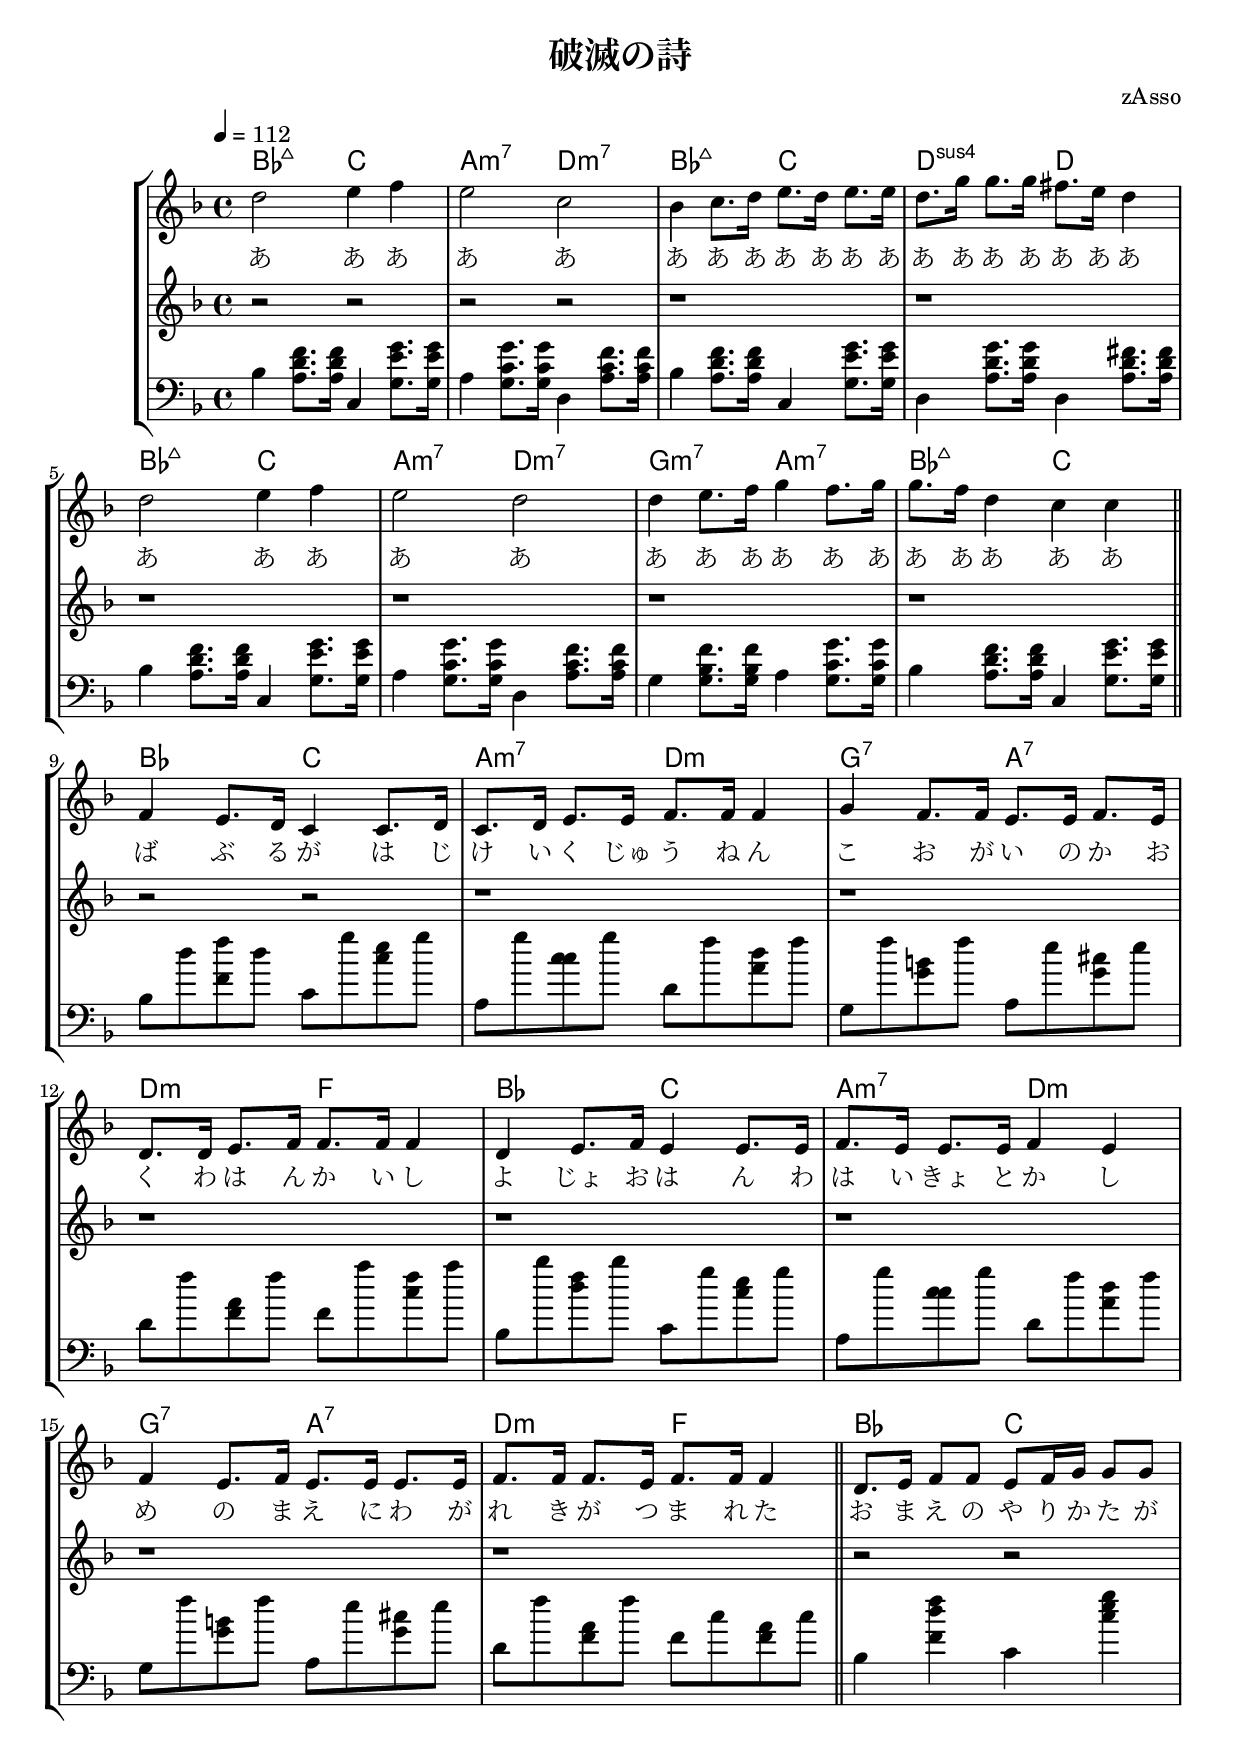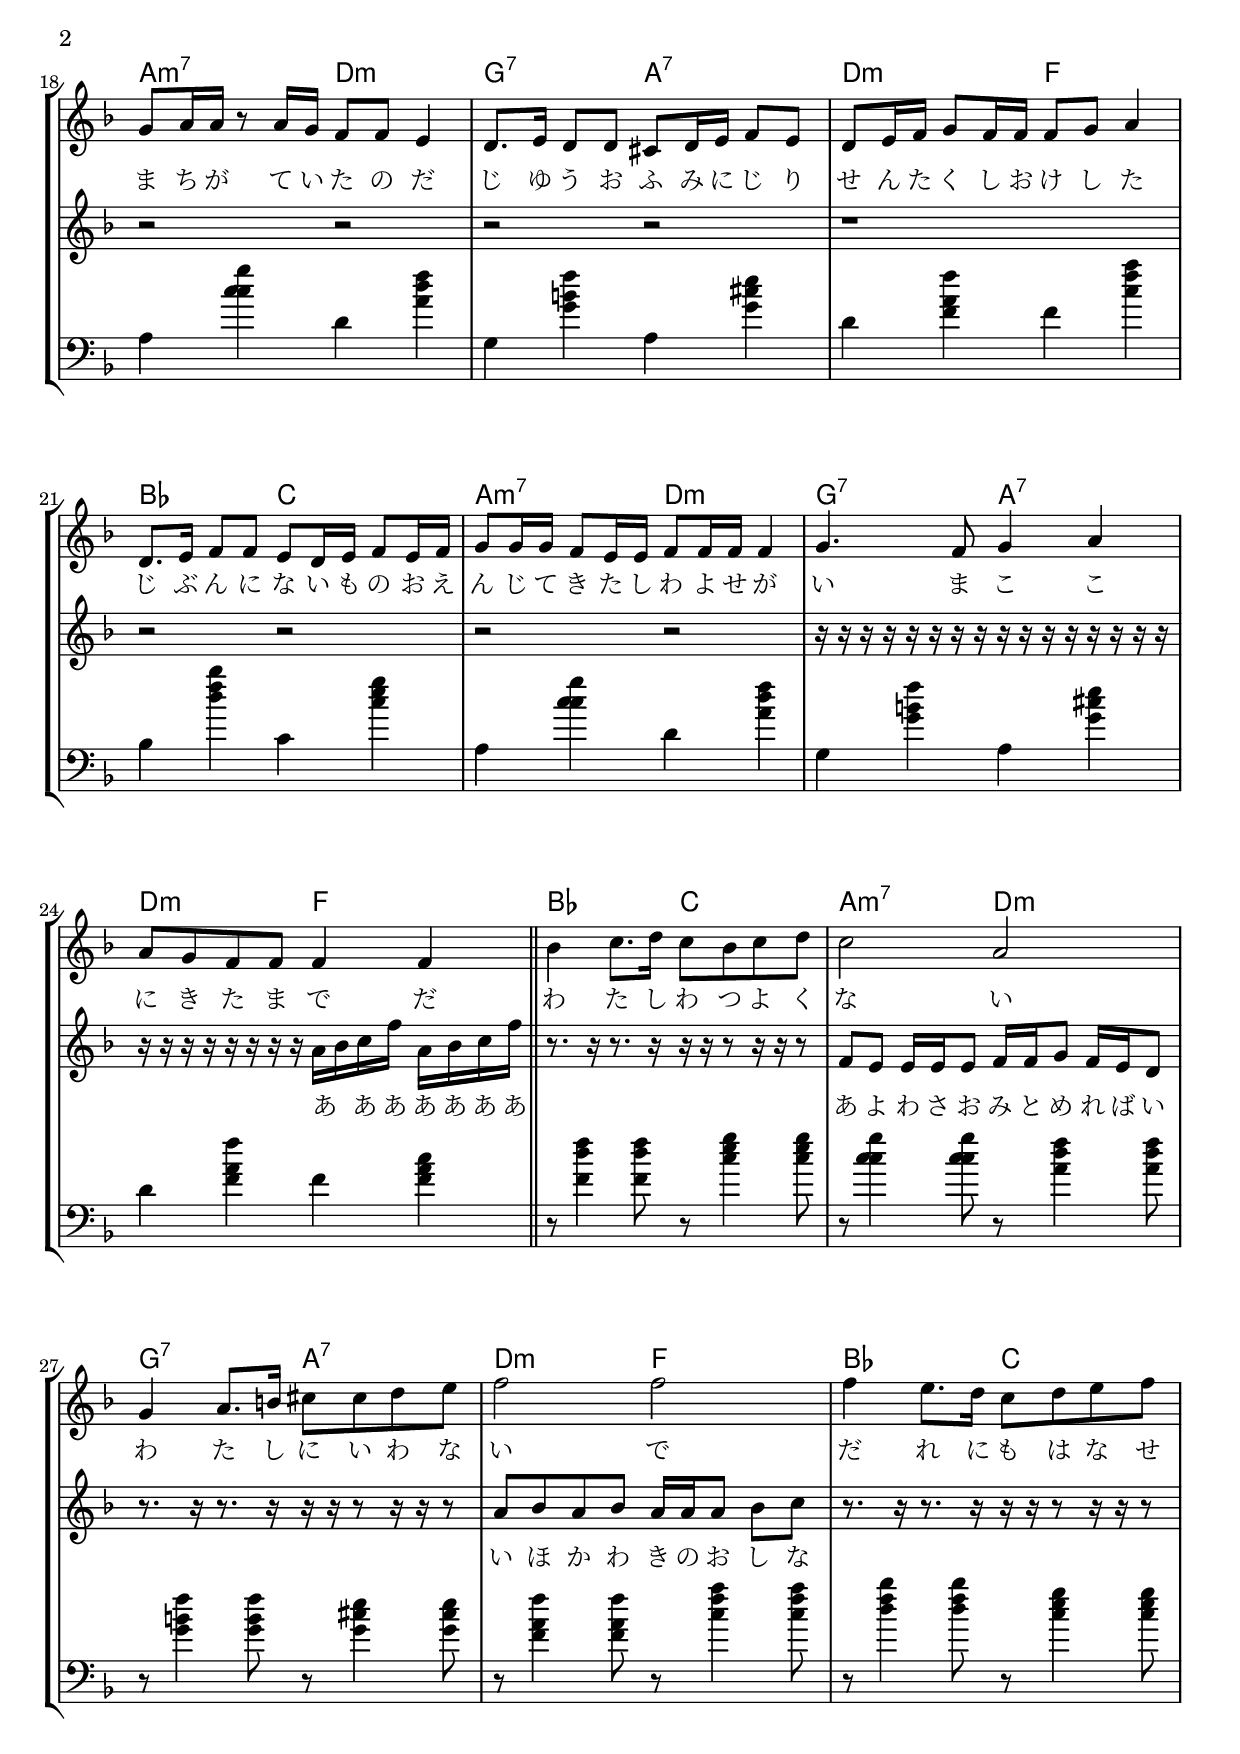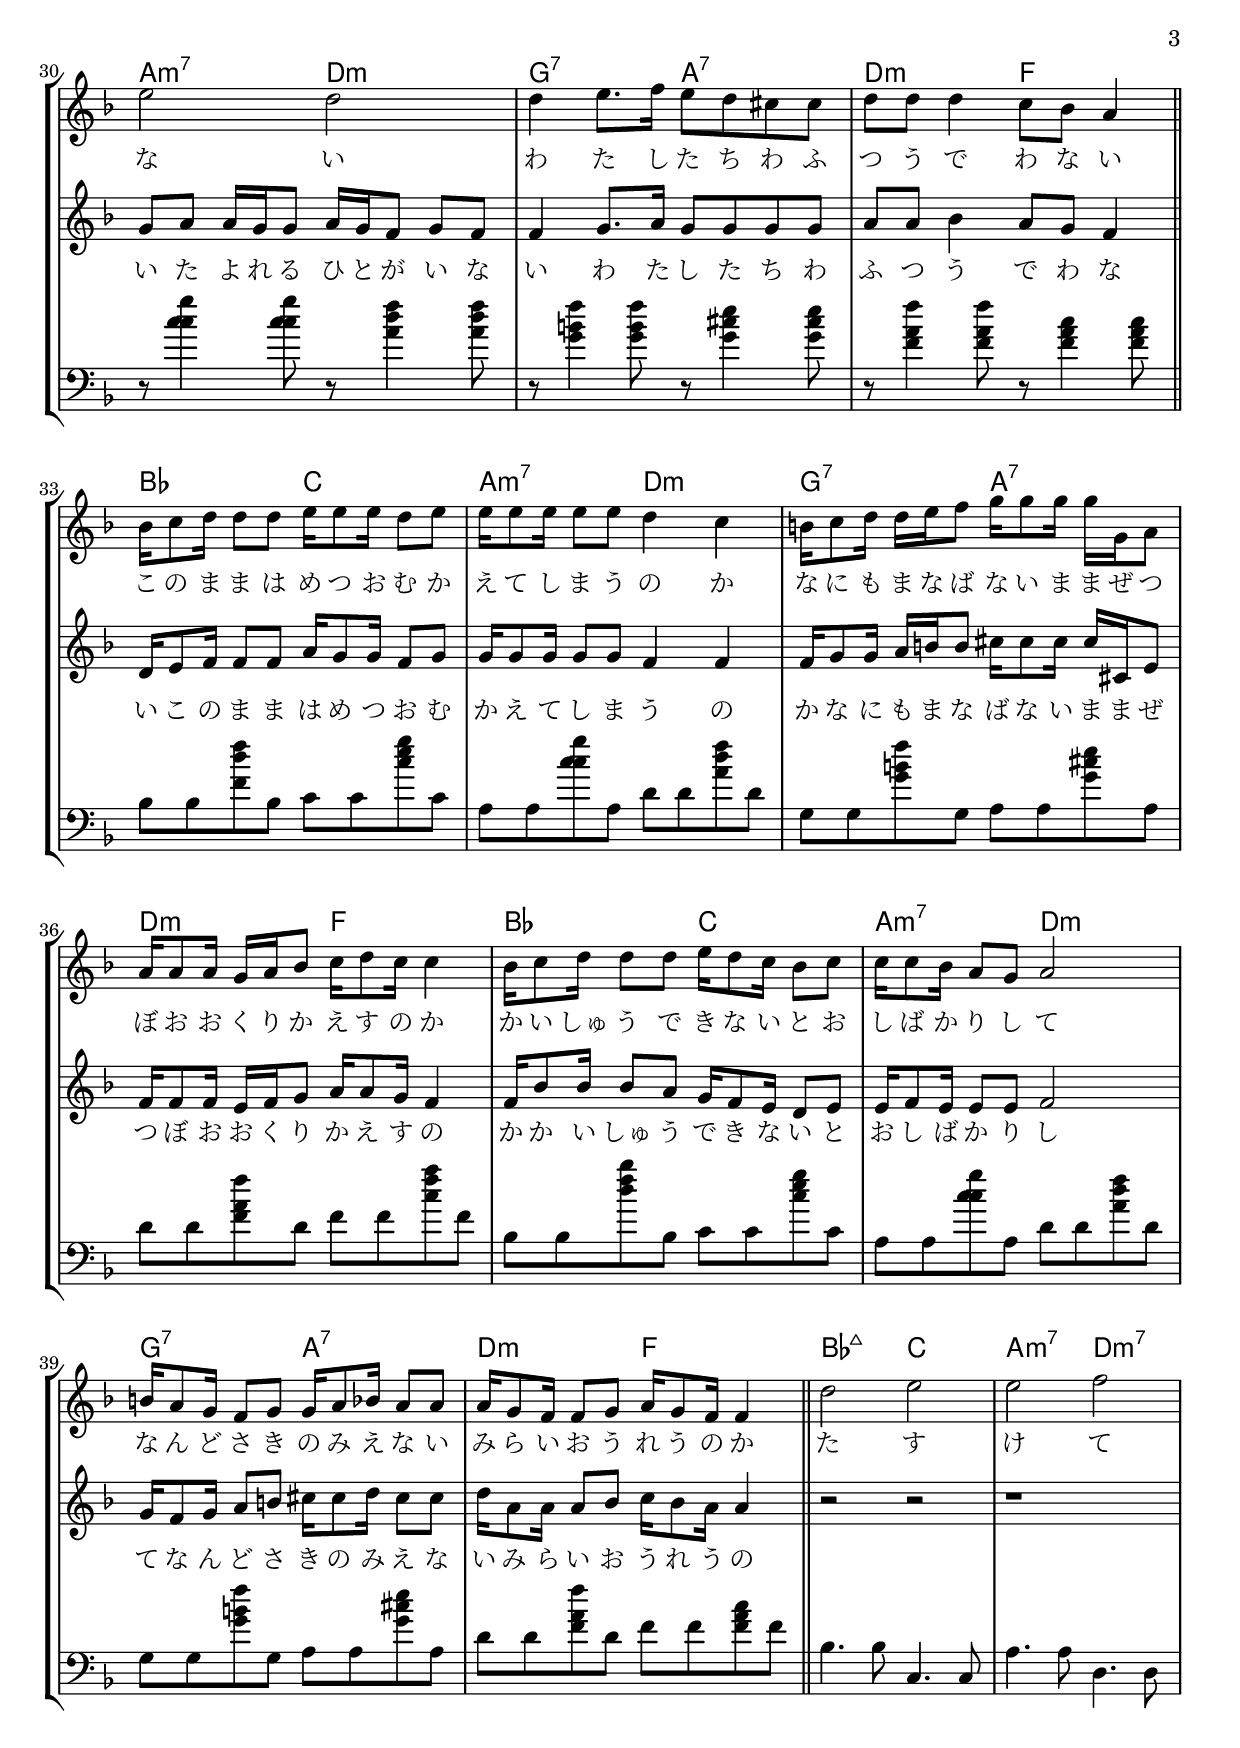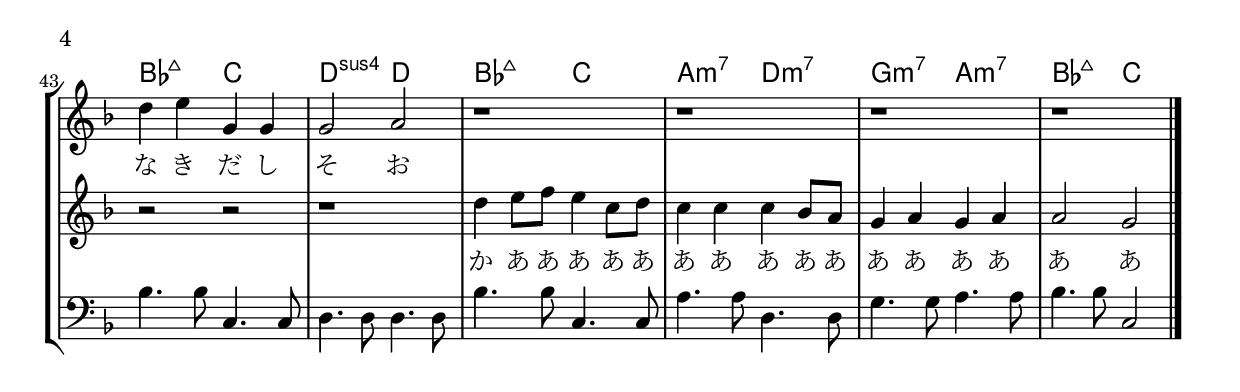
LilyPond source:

\version "2.12.1"

\header {
	title = \markup {破滅の詩}
	composer = \markup \center-column {zAsso}
}

harmony = \chordmode {
	bes2:maj7 c a:min7 d:min7 bes:maj7 c d:sus4 d bes:maj7 c a:min7 d:min7 g:min7 a:min7 bes:maj7 c 

	bes c a:min7 d:m g:7 a:7 d:m f bes c a:min7 d:m g:7 a:7 d:m f 

	bes c a:min7 d:m g:7 a:7 d:m f bes c a:min7 d:m g:7 a:7 d:m f 

	bes c a:min7 d:m g:7 a:7 d:m f bes c a:min7 d:m g:7 a:7 d:m f 

	bes c a:min7 d:m g:7 a:7 d:m f bes c a:min7 d:m g:7 a:7 d:m f 

	bes:maj7 c a:min7 d:min7 bes:maj7 c d:sus4 d bes:maj7 c a:min7 d:min7 g:min7 a:min7 bes:maj7 c 
}

melody = {
	\set Staff.midiInstrument = #"Oboe"
		\key f \major
	\tempo 4 = 112
d''2  e''4  f''4 
	e''2  c''2 
	bes'4  c''8.  d''16  e''8.  d''16  e''8.  e''16 
	d''8.  g''16  g''8.  g''16  fis''8.  e''16  d''4 
	d''2  e''4  f''4 
	e''2  d''2 
	d''4  e''8.  f''16  g''4  f''8.  g''16 
	g''8.  f''16  d''4  c''4  c''4
	\set Staff.midiInstrument = #"mmi0.42"
	f'4  e'8.  d'16  c'4  c'8.  d'16 
	c'8.  d'16  e'8.  e'16  f'8.  f'16  f'4 
	g'4  f'8.  f'16  e'8.  e'16  f'8.  e'16 
	d'8.  d'16  e'8.  f'16  f'8.  f'16  f'4 
	d'4  e'8.  f'16  e'4  e'8.  e'16 
	f'8.  e'16  e'8.  e'16  f'4  e'4 
	f'4  e'8.  f'16  e'8.  e'16  e'8.  e'16 
	f'8.  f'16  f'8.  e'16  f'8.  f'16  f'4
	\set Staff.midiInstrument = #"fss0.35"
	d'8.  e'16  f'8  f'8  e'8  f'16  g'16  g'8  g'8 
	g'8  a'16  a'16  r8  a'16  g'16  f'8  f'8  e'4 
	d'8.  e'16  d'8  d'8  cis'8  d'16  e'16  f'8  e'8 
	d'8  e'16  f'16  g'8  f'16  f'16  f'8  g'8  a'4 
	d'8.  e'16  f'8  f'8  e'8  d'16  e'16  f'8  e'16  f'16 
	g'8  g'16  g'16  f'8  e'16  e'16  f'8  f'16  f'16  f'4 
	g'4.  f'8  g'4  a'4 
	a'8  g'8  f'8  f'8  f'4  f'4
	\set Staff.midiInstrument = #"mmi0.42"
	bes'4  c''8.  d''16  c''8  bes'8  c''8  d''8 
	c''2  a'2 
	g'4  a'8.  b'16  cis''8  cis''8  d''8  e''8 
	f''2  f''2 
	f''4  e''8.  d''16  c''8  d''8  e''8  f''8 
	e''2  d''2 
	d''4  e''8.  f''16  e''8  d''8  cis''8  cis''8 
	d''8  d''8  d''4  c''8  bes'8  a'4
	\set Staff.midiInstrument = #"mmi0.42"
	bes'16  c''8  d''16  d''8  d''8  e''16  e''8  e''16  d''8  e''8 
	e''16  e''8  e''16  e''8  e''8  d''4  c''4 
	b'16  c''8  d''16  d''16  e''16  f''8  g''16  g''8  g''16  g''16  g'16  a'8 
	a'16  a'8  a'16  g'16  a'16  bes'8  c''16  d''8  c''16  c''4 
	bes'16  c''8  d''16  d''8  d''8  e''16  d''8  c''16  bes'8  c''8 
	c''16  c''8  bes'16  a'8  g'8  a'2 
	b'16  a'8  g'16  f'8  g'8  g'16  a'8  bes'16  a'8  a'8 
	a'16  g'8  f'16  f'8  g'8  a'16  g'8  f'16  f'4
	\set Staff.midiInstrument = #"fss0.29"
	d''2  e''2 
	e''2  f''2 
	d''4  e''4  g'4  g'4 
	g'2  a'2
	r1 r1 r1 r1 	\bar "|."
}

words = \lyricmode {
	あ  あ  あ  あ  あ  あ  あ  あ  あ  あ  あ  あ  あ  あ  あ  あ  あ  あ  あ  あ  あ  あ  あ  あ  あ  あ  あ  あ  あ  あ  あ  あ  あ  あ  あ  
	ば  ぶ  る  が  は  じ  け  い  く  じゅ  う  ね  ん  こ  お  が  い  の  か  お  く  わ  は  ん  か  い  し  よ  じょ  お  は  ん  わ  は  い  きょ  と  か  し  め  の  ま  え  に  わ  が  れ  き  が  つ  ま  れ  た  
	お  ま  え  の  や  り  か  た  が  ま  ち  が  て  い  た  の  だ  じ  ゆ  う  お  ふ  み  に  じ  り  せ  ん  た  く  し  お  け  し  た  じ  ぶ  ん  に  な  い  も  の  お  え  ん  じ  て  き  た  し  わ  よ  せ  が  い  ま  こ  こ  に  き  た  ま  で  だ  
	わ  た  し  わ  つ  よ  く  な  い  わ  た  し  に  い  わ  な  い  で  だ  れ  に  も  は  な  せ  な  い  わ  た  し  た  ち  わ  ふ  つ  う  で  わ  な  い  
	こ  の  ま  ま  は  め  つ  お  む  か  え  て  し  ま  う  の  か  な  に  も  ま  な  ば  な  い  ま  ま  ぜ  つ  ぼ  お  お  く  り  か  え  す  の  か  か  い  しゅ  う  で  き  な  い  と  お  し  ば  か  り  し  て  な  ん  ど  さ  き  の  み  え  な  い  み  ら  い  お  う  れ  う  の  か  
	た  す  け  て  な  き  だ  し  そ  お  
}

secondmelody = {
	\set Staff.midiInstrument = #"Oboe"
		\key f \major
	\tempo 4 = 112
r2  r2~ 
	r2  r2
	r1 r1 r1 r1 r1 r1 	\set Staff.midiInstrument = #"mmi0.42"
	r2  r2 
	r1
	r1 r1 r1 r1 r1 r1 	\set Staff.midiInstrument = #"Acoustic Guitar (nylon)"
	r2  r2~ 
	r2  r2 
	r2  r2~ 
	r1 
	 r2  r2 
	r2  r2 
	r16  r16  r16  r16  r16  r16  r16  r16  r16  r16  r16  r16  r16  r16  r16  r16 
	r16  r16  r16  r16  r16  r16  r16  r16  a'16  bes'16  c''16  f''16  a'16  bes'16  c''16  f''16
	\set Staff.midiInstrument = #"fss0.35"
	r8.  r16  r8.  r16  r16  r16  r8  r16  r16  r8 
	f'8  e'8  e'16  e'16  e'8  f'16  f'16  g'8  f'16  e'16  d'8 
	r8.  r16  r8.  r16  r16  r16  r8  r16  r16  r8 
	a'8  bes'8  a'8  bes'8  a'16  a'16  a'8  bes'8  c''8 
	r8.  r16  r8.  r16  r16  r16  r8  r16  r16  r8 
	g'8  a'8  a'16  g'16  g'8  a'16  g'16  f'8  g'8  f'8 
	f'4  g'8.  a'16  g'8  g'8  g'8  g'8 
	a'8  a'8  bes'4  a'8  g'8  f'4
	\set Staff.midiInstrument = #"fss0.35"
	d'16  e'8  f'16  f'8  f'8  a'16  g'8  g'16  f'8  g'8 
	g'16  g'8  g'16  g'8  g'8  f'4  f'4 
	f'16  g'8  g'16  a'16  b'16  b'8  cis''16  cis''8  cis''16  cis''16  cis'16  e'8 
	f'16  f'8  f'16  e'16  f'16  g'8  a'16  a'8  g'16  f'4 
	f'16  bes'8  bes'16  bes'8  a'8  g'16  f'8  e'16  d'8  e'8 
	e'16  f'8  e'16  e'8  e'8  f'2 
	g'16  f'8  g'16  a'8  b'8  cis''16  cis''8  d''16  cis''8  cis''8 
	d''16  a'8  a'16  a'8  bes'8  c''16  bes'8  a'16  a'4
	\set Staff.midiInstrument = #"Music box"
	r2  r2 
	r1 
	r2  r2 
	r1 
	d''4  e''8  f''8  e''4  c''8  d''8 
	c''4  c''4  c''4  bes'8  a'8 
	g'4  a'4  g'4  a'4 
	a'2  g'2
	\bar "|."
}

secondwords = \lyricmode {
	
	
	あ  あ  あ  あ  あ  あ  あ  あ  
	よ  わ  さ  お  み  と  め  れ  ば  い  い  ほ  か  わ  き  の  お  し  な  い  た  よ  れ  る  ひ  と  が  い  な  い  わ  た  し  た  ち  わ  ふ  つ  う  で  わ  な  い  
	こ  の  ま  ま  は  め  つ  お  む  か  え  て  し  ま  う  の  か  な  に  も  ま  な  ば  な  い  ま  ま  ぜ  つ  ぼ  お  お  く  り  か  え  す  の  か  か  い  しゅ  う  で  き  な  い  と  お  し  ば  か  り  し  て  な  ん  ど  さ  き  の  み  え  な  い  み  ら  い  お  う  れ  う  の  か  
	あ  あ  あ  あ  あ  あ  あ  あ  あ  あ  あ  あ  あ  あ  あ  あ  あ  
}

tempochange = {
	\tempo 4 = 112
	r1 | r1 | r1 | r1 | r1 | r1 | r1 | r1 \bar "||"
	\tempo 4 = 112
	r1 | r1 | r1 | r1 | r1 | r1 | r1 | r1 \bar "||"
	\tempo 4 = 112
	r1 | r1 | r1 | r1 | r1 | r1 | r1 | r1 \bar "||"
	\tempo 4 = 112
	r1 | r1 | r1 | r1 | r1 | r1 | r1 | r1 \bar "||"
	\tempo 4 = 112
	r1 | r1 | r1 | r1 | r1 | r1 | r1 | r1 \bar "||"
	\tempo 4 = 112
	r1 | r1 | r1 | r1 | r1 | r1 | r1 | r1 \bar "|."
}

mainacc = {
	\clef bass
	\set Staff.midiInstrument = #"Lead 1 (square)"
	\key f \major
	\tempo 4 = 112
	bes4 <a d' f'>8. <a d' f'>16
	c4 <g e' g'>8. <g e' g'>16
	a4 <g c' g'>8. <g c' g'>16
	d4 <a c' f'>8. <a c' f'>16
	bes4 <a d' f'>8. <a d' f'>16
	c4 <g e' g'>8. <g e' g'>16
	d4 <a d' g'>8. <a d' g'>16
	d4 <a d' fis'>8. <a d' fis'>16
	bes4 <a d' f'>8. <a d' f'>16
	c4 <g e' g'>8. <g e' g'>16
	a4 <g c' g'>8. <g c' g'>16
	d4 <a c' f'>8. <a c' f'>16
	g4 <g bes f'>8. <g bes f'>16
	a4 <g c' g'>8. <g c' g'>16
	bes4 <a d' f'>8. <a d' f'>16
	c4 <g e' g'>8. <g e' g'>16
	\bar "||"

	\set Staff.midiInstrument = #"Lead 1 (square)"
	bes8 d'' <f' f''> d''
	c'8 g'' <c'' e''> g''
	a8 g'' <c'' c''> g''
	d'8 f'' <a' d''> f''
	g8 f'' <g' b'> f''
	a8 e'' <g' cis''> e''
	d'8 f'' <f' a'> f''
	f'8 a'' <c'' f''> a''
	bes8 bes'' <d'' f''> bes''
	c'8 g'' <c'' e''> g''
	a8 g'' <c'' c''> g''
	d'8 f'' <a' d''> f''
	g8 f'' <g' b'> f''
	a8 e'' <g' cis''> e''
	d'8 f'' <f' a'> f''
	f'8 c'' <f' a'> c''
	\bar "||"

	\set Staff.midiInstrument = #"Lead 1 (square)"
	bes4 <f' f'' d''>4
	c'4 <c'' e'' g''>4
	a4 <c'' c'' g''>4
	d'4 <a' d'' f''>4
	g4 <g' b' f''>4
	a4 <g' cis'' e''>4
	d'4 <f' a' f''>4
	f'4 <c'' f'' a''>4
	bes4 <d'' f'' bes''>4
	c'4 <c'' e'' g''>4
	a4 <c'' c'' g''>4
	d'4 <a' d'' f''>4
	g4 <g' b' f''>4
	a4 <g' cis'' e''>4
	d'4 <f' a' f''>4
	f'4 <f' a' c''>4
	\bar "||"

	\set Staff.midiInstrument = #"Lead 1 (square)"
	r8 <f' f'' d''>4 <f' f'' d''>8
	r8 <c'' e'' g''>4 <c'' e'' g''>8
	r8 <c'' c'' g''>4 <c'' c'' g''>8
	r8 <a' d'' f''>4 <a' d'' f''>8
	r8 <g' b' f''>4 <g' b' f''>8
	r8 <g' cis'' e''>4 <g' cis'' e''>8
	r8 <f' a' f''>4 <f' a' f''>8
	r8 <c'' f'' a''>4 <c'' f'' a''>8
	r8 <d'' f'' bes''>4 <d'' f'' bes''>8
	r8 <c'' e'' g''>4 <c'' e'' g''>8
	r8 <c'' c'' g''>4 <c'' c'' g''>8
	r8 <a' d'' f''>4 <a' d'' f''>8
	r8 <g' b' f''>4 <g' b' f''>8
	r8 <g' cis'' e''>4 <g' cis'' e''>8
	r8 <f' a' f''>4 <f' a' f''>8
	r8 <f' a' c''>4 <f' a' c''>8
	\bar "||"

	\set Staff.midiInstrument = #"Lead 1 (square)"
	bes8 bes8 <f' f'' d''>8 bes8
	c'8 c'8 <c'' e'' g''>8 c'8
	a8 a8 <c'' c'' g''>8 a8
	d'8 d'8 <a' d'' f''>8 d'8
	g8 g8 <g' b' f''>8 g8
	a8 a8 <g' cis'' e''>8 a8
	d'8 d'8 <f' a' f''>8 d'8
	f'8 f'8 <c'' f'' a''>8 f'8
	bes8 bes8 <d'' f'' bes''>8 bes8
	c'8 c'8 <c'' e'' g''>8 c'8
	a8 a8 <c'' c'' g''>8 a8
	d'8 d'8 <a' d'' f''>8 d'8
	g8 g8 <g' b' f''>8 g8
	a8 a8 <g' cis'' e''>8 a8
	d'8 d'8 <f' a' f''>8 d'8
	f'8 f'8 <f' a' c''>8 f'8
	\bar "||"

	\set Staff.midiInstrument = #"Lead 1 (square)"
	bes4.bes8
	c4.c8
	a4.a8
	d4.d8
	bes4.bes8
	c4.c8
	d4.d8
	d4.d8
	bes4.bes8
	c4.c8
	a4.a8
	d4.d8
	g4.g8
	a4.a8
	bes4.bes8
	c2
	\bar "|."
}

subacc = {
	\clef bass
	\set Staff.midiInstrument = #"Honky-tonk"
	\key f \major
	\tempo 4 = 112
	<bes a d' f'>4 <bes a d' f'>4
	<c g e' g'>4 <c g e' g'>4
	<a g c' g'>4 <a g c' g'>4
	<d a c' f'>4 <d a c' f'>4
	<bes a d' f'>4 <bes a d' f'>4
	<c g e' g'>4 <c g e' g'>4
	<d a d' g'>4 <d a d' g'>4
	<d a d' fis'>4 <d a d' fis'>4
	<bes a d' f'>4 <bes a d' f'>4
	<c g e' g'>4 <c g e' g'>4
	<a g c' g'>4 <a g c' g'>4
	<d a c' f'>4 <d a c' f'>4
	<g g bes f'>4 <g g bes f'>4
	<a g c' g'>4 <a g c' g'>4
	<bes a d' f'>4 <bes a d' f'>4
	<c g e' g'>4 <c g e' g'>4
	\bar "||"

	\set Staff.midiInstrument = #"Honky-tonk"
	bes16 f' <f'' d''> f' f' f' <f'' d''> f'
	c'16 c'' <e'' g''> c'' c'' c'' <e'' g''> c''
	a16 c'' <c'' g''> c'' c'' c'' <c'' g''> c''
	d'16 a' <d'' f''> a' a' a' <d'' f''> a'
	g16 g' <b' f''> g' g' g' <b' f''> g'
	a16 g' <cis'' e''> g' g' g' <cis'' e''> g'
	d'16 f' <a' f''> f' f' f' <a' f''> f'
	f'16 c'' <f'' a''> c'' c'' c'' <f'' a''> c''
	bes16 d'' <f'' bes''> d'' d'' d'' <f'' bes''> d''
	c'16 c'' <e'' g''> c'' c'' c'' <e'' g''> c''
	a16 c'' <c'' g''> c'' c'' c'' <c'' g''> c''
	d'16 a' <d'' f''> a' a' a' <d'' f''> a'
	g16 g' <b' f''> g' g' g' <b' f''> g'
	a16 g' <cis'' e''> g' g' g' <cis'' e''> g'
	d'16 f' <a' f''> f' f' f' <a' f''> f'
	f'16 f' <a' c''> f' f' f' <a' c''> f'
	\bar "||"

	\set Staff.midiInstrument = #"Honky-tonk"
	<bes d''>16 f' f'' f' <bes d''> f' f'' f'
	<c' g''>16 c'' e'' c'' <c' g''> c'' e'' c''
	<a g''>16 c'' c'' c'' <a g''> c'' c'' c''
	<d' f''>16 a' d'' a' <d' f''> a' d'' a'
	<g f''>16 g' b' g' <g f''> g' b' g'
	<a e''>16 g' cis'' g' <a e''> g' cis'' g'
	<d' f''>16 f' a' f' <d' f''> f' a' f'
	<f' a''>16 c'' f'' c'' <f' a''> c'' f'' c''
	<bes bes''>16 d'' f'' d'' <bes bes''> d'' f'' d''
	<c' g''>16 c'' e'' c'' <c' g''> c'' e'' c''
	<a g''>16 c'' c'' c'' <a g''> c'' c'' c''
	<d' f''>16 a' d'' a' <d' f''> a' d'' a'
	<g f''>16 g' b' g' <g f''> g' b' g'
	<a e''>16 g' cis'' g' <a e''> g' cis'' g'
	<d' f''>16 f' a' f' <d' f''> f' a' f'
	<f' c''>16 f' a' f' <f' c''> f' a' f'
	\bar "||"

	\set Staff.midiInstrument = #"Honky-tonk"
	r8 bes8 <f' f'' d''>4
	c'64~ <c'~ c''~> <c'~ c''~ e''~> <c' c'' e'' g''>~ <c' c'' e'' g''>4..
	r8 a8 <c'' c'' g''>4
	d'64~ <d'~ a'~> <d'~ a'~ d''~> <d' a' d'' f''>~ <d' a' d'' f''>4..
	r8 g8 <g' b' f''>4
	a64~ <a~ g'~> <a~ g'~ cis''~> <a g' cis'' e''>~ <a g' cis'' e''>4..
	r8 d'8 <f' a' f''>4
	f'64~ <f'~ c''~> <f'~ c''~ f''~> <f' c'' f'' a''>~ <f' c'' f'' a''>4..
	r8 bes8 <d'' f'' bes''>4
	c'64~ <c'~ c''~> <c'~ c''~ e''~> <c' c'' e'' g''>~ <c' c'' e'' g''>4..
	r8 a8 <c'' c'' g''>4
	d'64~ <d'~ a'~> <d'~ a'~ d''~> <d' a' d'' f''>~ <d' a' d'' f''>4..
	r8 g8 <g' b' f''>4
	a64~ <a~ g'~> <a~ g'~ cis''~> <a g' cis'' e''>~ <a g' cis'' e''>4..
	r8 d'8 <f' a' f''>4
	f'64~ <f'~ f'~> <f'~ f'~ a'~> <f' f' a' c''>~ <f' f' a' c''>4..
	\bar "||"

	\set Staff.midiInstrument = #"Honky-tonk"
	bes16 bes16 bes16 bes16 bes16 bes16 bes16 bes16
	c'16 c'16 c'16 c'16 c'16 c'16 c'16 c'16
	a16 a16 a16 a16 a16 a16 a16 a16
	d'16 d'16 d'16 d'16 d'16 d'16 d'16 d'16
	g16 g16 g16 g16 g16 g16 g16 g16
	a16 a16 a16 a16 a16 a16 a16 a16
	d'16 d'16 d'16 d'16 d'16 d'16 d'16 d'16
	f'16 f'16 f'16 f'16 f'16 f'16 f'16 f'16
	bes16 bes16 bes16 bes16 bes16 bes16 bes16 bes16
	c'16 c'16 c'16 c'16 c'16 c'16 c'16 c'16
	a16 a16 a16 a16 a16 a16 a16 a16
	d'16 d'16 d'16 d'16 d'16 d'16 d'16 d'16
	g16 g16 g16 g16 g16 g16 g16 g16
	a16 a16 a16 a16 a16 a16 a16 a16
	d'16 d'16 d'16 d'16 d'16 d'16 d'16 d'16
	f'16 f'16 f'16 f'16 f'16 f'16 f'16 f'16
	\bar "||"

	\set Staff.midiInstrument = #"Honky-tonk"
	bes8 a8 d'8 f'8
	c8 g8 e'8 g'8
	a8 g8 c'8 g'8
	d8 a8 c'8 f'8
	bes8 a8 d'8 f'8
	c8 g8 e'8 g'8
	d8 a8 d'8 g'8
	d8 a8 d'8 fis'8
	bes8 a8 d'8 f'8
	c8 g8 e'8 g'8
	a8 g8 c'8 g'8
	d8 a8 c'8 f'8
	g8 g8 bes8 f'8
	a8 g8 c'8 g'8
	bes8 a8 d'8 f'8
	<c g e' g'>2
	\bar "|."
}

percA = {
	\drummode {
	hh8 hh8 hh8 hh8 hh8 hh8 hh8 hh8  |hh8 hh8 hh8 hh8 hh4 hh8 hh8  |hh8 hh8 hh8 hh8 hh8 hh8 hh8 hh8  |hh8 hh8 hh8 hh2 r8  |hh8 hh8 hh8 hh8 hh8 hh8 hh8 hh8  |hh8 hh8 hh8 hh8 hh4 hh8 hh8  |hh8 hh8 hh8 hh8 hh8 hh8 hh8 hh8  |r8 hh2. r8  \bar "||"
	hh8 hh8 hh8 hh8 hh8 hh8 hh8 hh8  |hh8 hh8 hh8 hh8 hh4 hh8 hh8  |hh8 hh8 hh8 hh8 hh8 hh8 hh8 hh8  |hh8 hh8 hh8 hh2 r8  |hh8 hh8 hh8 hh8 hh8 hh8 hh8 hh8  |hh8 hh8 hh8 hh8 hh4 hh8 hh8  |hh8 hh8 hh8 hh8 hh8 hh8 hh8 hh8  |r8 hh2. r8  \bar "||"
	hh8 hh8 hh8 hh8 hh8 hh8 hh8 hh8  |hh8 hh8 hh8 hh8 hh4 hh8 hh8  |hh8 hh8 hh8 hh8 hh8 hh8 hh8 hh8  |hh8 hh8 hh8 hh2 r8  |hh8 hh8 hh8 hh8 hh8 hh8 hh8 hh8  |hh8 hh8 hh8 hh8 hh4 hh8 hh8  |hh8 hh8 hh8 hh8 hh8 hh8 hh8 hh8  |r8 hh2. r8  \bar "||"
	hh8 hh8 hh8 hh8 hh8 hh8 hh8 hh8  |hh8 hh8 hh8 hh8 hh4 hh8 hh8  |hh8 hh8 hh8 hh8 hh8 hh8 hh8 hh8  |hh8 hh8 hh8 hh2 r8  |hh8 hh8 hh8 hh8 hh8 hh8 hh8 hh8  |hh8 hh8 hh8 hh8 hh4 hh8 hh8  |hh8 hh8 hh8 hh8 hh8 hh8 hh8 hh8  |r8 hh2. r8  \bar "||"
	r8 hho8 hho8 hho8 hho8 hho8 hho8 hho8  |hho8 hho8 hho8 hho8 hho8 hho8 hho8 hho8  |r8 hho8 hho8 hho8 hho8 hho8 hho8 hho8  |hho8 hho8 hho8 hho8 hho2  |r8 hho8 hho8 hho8 hho8 hho8 hho8 hho8  |hho8 hho8 hho8 hho8 hho8 hho8 hho8 hho8  |r8 hho8 hho8 hho8 hho8 hho8 hho8 hho8  |hho8 hho8 hho2.  \bar "||"
	cymr4 cymr4 cymr4 cymr4  |cymr4 cymr8 cymr16 cymr16 cymr4 cymr4  |cymr4 cymr4 cymr4 cymr4  |cymr4 cymr2.  |cymr4 cymr4 cymr4 cymr4  |cymr4 cymr8 cymr16 cymr16 cymr4 cymr4  |cymr4 cymr4 cymr4 cymr4  |cymr4 cymr2.  \bar "|."
	}
}

percB = {
	\drummode {
	r4 sn8. sn8 sn8. sn8. sn16  |r4 sn8. sn8 sn8. sn4  |r4 sn8. sn8 sn8. sn8. sn16  |r8 sn8 sn4 sn8 sn16 sn8 sn8 sn16  |r4 sn8. sn8 sn8. sn8. sn16  |r4 sn8. sn8 sn8. sn4  |r4 sn8. sn8 sn8. sn8. sn16  |r4 sn2 sn4  \bar "||"
	r4 sn8. sn8 sn8. sn8. sn16  |r4 sn8. sn8 sn8. sn4  |r4 sn8. sn8 sn8. sn8. sn16  |r8 sn8 sn4 sn8 sn16 sn8 sn8 sn16  |r4 sn8. sn8 sn8. sn8. sn16  |r4 sn8. sn8 sn8. sn4  |r4 sn8. sn8 sn8. sn8. sn16  |r4 sn2 sn4  \bar "||"
	r4 sn8. sn8 sn8. sn8. sn16  |r4 sn8. sn8 sn8. sn4  |r4 sn8. sn8 sn8. sn8. sn16  |r8 sn8 sn4 sn8 sn16 sn8 sn8 sn16  |r4 sn8. sn8 sn8. sn8. sn16  |r4 sn8. sn8 sn8. sn4  |r4 sn8. sn8 sn8. sn8. sn16  |r4 sn2 sn4  \bar "||"
	r4 sn8. sn8 sn8. sn8. sn16  |r4 sn8. sn8 sn8. sn4  |r4 sn8. sn8 sn8. sn8. sn16  |r8 sn8 sn4 sn8 sn16 sn8 sn8 sn16  |r4 sn8. sn8 sn8. sn8. sn16  |r4 sn8. sn8 sn8. sn4  |r4 sn8. sn8 sn8. sn8. sn16  |r4 sn2 sn4  \bar "||"
	r8 sn4 sn4 sn4 sn8  |r8 sn4 sn4 sn4 sn8  |r8 sn4 sn4 sn4 sn8  |r8 sn4 sn8 sn8 sn16 sn4 r16  |r8 sn4 sn4 sn4 sn8  |r8 sn4 sn4 sn4 sn8  |r8 sn4 sn4 sn4 sn8  |r8 sn8. sn16 sn8 sn16 sn16 sn16 sn8. sn8  \bar "||"
	r2 sn2  |r2 sn2  |r2 sn2  |r8 sn8 sn2.  |r2 sn2  |r2 sn2  |r2 sn2  |r8 sn8 sn2.  \bar "|."
	}
}

percC = {
	\drummode {
	bd8 bd4 bd2 bd8  |bd8 bd2 bd4.  |bd8 bd4 bd2 bd8  |bd4 r16 bd8. bd2  |bd8 bd4 bd2 bd8  |bd8 bd2 bd4.  |bd8 bd4 bd2 bd8  |bd8 bd4. bd4. bd8  \bar "||"
	bd8 bd4 bd2 bd8  |bd8 bd2 bd4.  |bd8 bd4 bd2 bd8  |bd4 r16 bd8. bd2  |bd8 bd4 bd2 bd8  |bd8 bd2 bd4.  |bd8 bd4 bd2 bd8  |bd8 bd4. bd4. bd8  \bar "||"
	bd8 bd4 bd2 bd8  |bd8 bd2 bd4.  |bd8 bd4 bd2 bd8  |bd4 r16 bd8. bd2  |bd8 bd4 bd2 bd8  |bd8 bd2 bd4.  |bd8 bd4 bd2 bd8  |bd8 bd4. bd4. bd8  \bar "||"
	bd8 bd4 bd2 bd8  |bd8 bd2 bd4.  |bd8 bd4 bd2 bd8  |bd4 r16 bd8. bd2  |bd8 bd4 bd2 bd8  |bd8 bd2 bd4.  |bd8 bd4 bd2 bd8  |bd8 bd4. bd4. bd8  \bar "||"
	bd4 bd4 bd8. bd8 bd8.  |bd4 bd4 bd8. bd8 bd8.  |bd4 bd4 bd8. bd8 bd8.  |bd4 bd4 r16 bd4. r16  |bd4 bd4 bd8. bd8 bd8.  |bd4 bd4 bd8. bd8 bd8.  |bd4 bd4 bd8. bd8 bd8.  |bd8 bd8 bd8. bd8. bd8 bd8 bd8  \bar "||"
	bd2. r8 bd8  |bd2. r8 bd8  |bd2. r8 bd8  |bd4. bd8 bd4. bd8  |bd2. r8 bd8  |bd2. r8 bd8  |bd2. r8 bd8  |bd2 r8 bd4.  \bar "|."
	}
}

percD = {
	\drummode {
	r1  |r2 r8 hho4.  |r1  |r4. r16 hho2 r16  |r1  |r2 r8 hho4.  |r1  |r4. r16 hho2 r16  \bar "||"
	r1  |r2 r8 hho4.  |r1  |r4. r16 hho2 r16  |r1  |r2 r8 hho4.  |r1  |r4. r16 hho2 r16  \bar "||"
	r1  |r2 r8 hho4.  |r1  |r4. r16 hho2 r16  |r1  |r2 r8 hho4.  |r1  |r4. r16 hho2 r16  \bar "||"
	r1  |r2 r8 hho4.  |r1  |r4. r16 hho2 r16  |r1  |r2 r8 hho4.  |r1  |r4. r16 hho2 r16  \bar "||"
	cymc1  |r1  |cymc1  |r1  |cymc1  |r1  |cymc1  |r1  \bar "||"
	r1 |r1 |r1 |r2 r8 tommh8 tommh4  |r1 |r1 |r1 |r8. tommh8. tommh2 r8  \bar "|."
	}
}

percE = {
	\drummode {
	r1 |r1 |r1 |r1 |r1 |r1 |r1 |cymc1  \bar "||"
	r1 |r1 |r1 |r1 |r1 |r1 |r1 |cymc1  \bar "||"
	r1 |r1 |r1 |r1 |r1 |r1 |r1 |cymc1  \bar "||"
	r1 |r1 |r1 |r1 |r1 |r1 |r1 |cymc1  \bar "||"
	r1 |r1 |r1 |r2. tommh16 tommh8.  |r1 |r1 |r1 |r2. tommh16 tommh8.  \bar "||"
	r1 |r1 |r1 |r2. r8 toml8  |r1 |r1 |r1 |r2. toml8 toml8  \bar "|."
	}
}

percF = {
	\drummode {
	r1 |r1 |r1 |r1 |r1 |r1 |r1 |r4 r16 tommh16 tommh4. tommh4  \bar "||"
	r1 |r1 |r1 |r1 |r1 |r1 |r1 |r4 r16 tommh16 tommh4. tommh4  \bar "||"
	r1 |r1 |r1 |r1 |r1 |r1 |r1 |r4 r16 tommh16 tommh4. tommh4  \bar "||"
	r1 |r1 |r1 |r1 |r1 |r1 |r1 |r4 r16 tommh16 tommh4. tommh4  \bar "||"
	r1 |r1 |r1 |r2. r8 tomfh16 tomfh16  |r1 |r1 |r1 |r2. r8 tomfh8  \bar "||"
	r1 |r1 |r1 |r1 |r1 |r1 |r1 |hho1  \bar "|."
	}
}

percG = {
	\drummode {
	r1 |r1 |r1 |r1 |r1 |r1 |r1 |r4. r16 tomml4. tomml8.  \bar "||"
	r1 |r1 |r1 |r1 |r1 |r1 |r1 |r4. r16 tomml4. tomml8.  \bar "||"
	r1 |r1 |r1 |r1 |r1 |r1 |r1 |r4. r16 tomml4. tomml8.  \bar "||"
	r1 |r1 |r1 |r1 |r1 |r1 |r1 |r4. r16 tomml4. tomml8.  \bar "||"
	r1 |r1 |r1 |r1 |r1 |r1 |r1 |r2. tomml16 tomml8.  \bar "||"
	r1 | r1 | r1 | r1 | r1 | r1 | r1 | r1 \bar "|."
	}
}

percH = {
	\drummode {
	r1 |r1 |r1 |r1 |r1 |r1 |r1 |r2 r16 toml8 toml4 r16  \bar "||"
	r1 |r1 |r1 |r1 |r1 |r1 |r1 |r2 r16 toml8 toml4 r16  \bar "||"
	r1 |r1 |r1 |r1 |r1 |r1 |r1 |r2 r16 toml8 toml4 r16  \bar "||"
	r1 |r1 |r1 |r1 |r1 |r1 |r1 |r2 r16 toml8 toml4 r16  \bar "||"
	r1 | r1 | r1 | r1 | r1 | r1 | r1 | r1 \bar "||"
	r1 | r1 | r1 | r1 | r1 | r1 | r1 | r1 \bar "|."
	}
}

percI = {
	\drummode {
	r1 |r1 |r1 |r1 |r1 |r1 |r1 |r2 r8 tomfh4 tomfh8  \bar "||"
	r1 |r1 |r1 |r1 |r1 |r1 |r1 |r2 r8 tomfh4 tomfh8  \bar "||"
	r1 |r1 |r1 |r1 |r1 |r1 |r1 |r2 r8 tomfh4 tomfh8  \bar "||"
	r1 |r1 |r1 |r1 |r1 |r1 |r1 |r2 r8 tomfh4 tomfh8  \bar "||"
	r1 | r1 | r1 | r1 | r1 | r1 | r1 | r1 \bar "||"
	r1 | r1 | r1 | r1 | r1 | r1 | r1 | r1 \bar "|."
	}
}

\score {
	<<
		\new StaffGroup <<
			\new ChordNames {\harmony}
			\new Voice = "melody" {\melody}
			\new Lyrics \lyricsto "melody" \words
			\new Voice = "secondmelody" {\secondmelody}
			\new Lyrics \lyricsto "secondmelody" \secondwords
			\new Staff = "mainacc" {\mainacc}
		>>
	>>
	\layout { }
}
